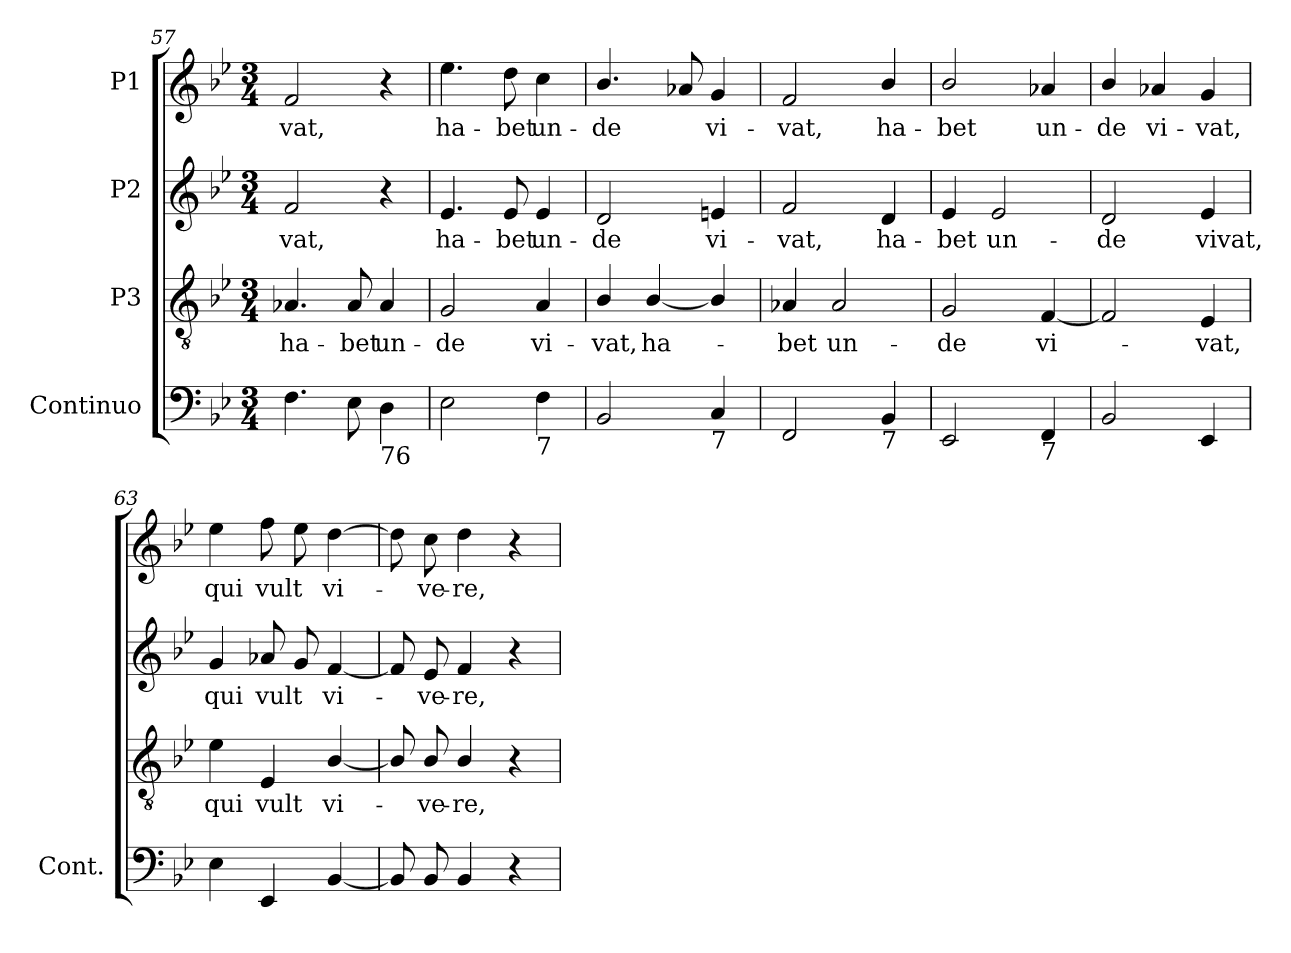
**kern	**kern	**text	**kern	**text	**kern	**text
*part4	*part3	*part3	*part2	*part2	*part1	*part1
*staff4	*staff3	*staff3	*staff2	*staff2	*staff1	*staff1
*I"Continuo	*I"P3	*	*I"P2	*	*I"P1	*
*I'Cont.	*	*	*	*	*	*
*clefF4	*clefGv2	*	*clefG2	*	*clefG2	*
*	*ITrd7c12	*	*	*	*	*
*k[b-e-]	*k[b-e-]	*	*k[b-e-]	*	*k[b-e-]	*
*B-:	*B-:	*	*B-:	*	*B-:	*
*M3/4	*M3/4	*	*M3/4	*	*M3/4	*
=57	=57	=57	=57	=57	=57	=57
!	!	!LO:LY:b:color=#000000	!	!	!	!
!	!	!	!	!LO:LY:b:color=#000000	!	!
!	!	!	!	!	!	!LO:LY:b:color=#000000
4.Fi\	4.AA-Xi/	ha-	2fi/	-vat,	2fi/	-vat,
!	!	!LO:LY:b:color=#000000	!	!	!	!
8E-i\	8AA-i/	-bet	.	.	.	.
!LO:TX:b:t=76	!	!	!	!	!	!
!	!	!LO:LY:b:color=#000000	!	!	!	!
4Di\	4AA-i/	un-	4r	.	4r	.
!!LO:PB:g=z
=58	=58	=58	=58	=58	=58	=58
!	!	!LO:LY:b:color=#000000	!	!	!	!
!	!	!	!	!LO:LY:b:color=#000000	!	!
!	!	!	!	!	!	!LO:LY:b:color=#000000
2E-i\	2GGi/	-de	4.e-i/	ha-	4.ee-i\	ha-
!	!	!	!	!LO:LY:b:color=#000000	!	!
!	!	!	!	!	!	!LO:LY:b:color=#000000
.	.	.	8e-i/	-bet	8ddi\	-bet
!	!	!LO:LY:b:color=#000000	!	!	!	!
!	!	!	!	!LO:LY:b:color=#000000	!	!
!LO:TX:b:t=7	!	!	!	!	!	!
!	!	!	!	!	!	!LO:LY:b:color=#000000
4Fi\	4AAi/	vi-	4e-i/	un-	4cci\	un-
=59	=59	=59	=59	=59	=59	=59
!	!	!LO:LY:b:color=#000000	!	!	!	!
!	!	!	!	!LO:LY:b:color=#000000	!	!
!	!	!	!	!	!	!LO:LY:b:color=#000000
2BB-i/	4BB-i/	-vat,	2di/	-de	4.b-i/	-de
!	!	!LO:LY:b:color=#000000	!	!	!	!
.	[4BB-i/	ha-	.	.	.	.
.	.	.	.	.	8a-Xi/	.
!	!	!	!	!LO:LY:b:color=#000000	!	!
!LO:TX:b:t=7	!	!	!	!	!	!
!	!	!	!	!	!	!LO:LY:b:color=#000000
4Ci/	4BB-i/]	.	4eni/	vi-	4gi/	vi-
=60	=60	=60	=60	=60	=60	=60
!	!	!LO:LY:b:color=#000000	!	!	!	!
!	!	!	!	!LO:LY:b:color=#000000	!	!
!	!	!	!	!	!	!LO:LY:b:color=#000000
2FFi/	4AA-Xi/	-bet	2fi/	-vat,	2fi/	-vat,
!	!	!LO:LY:b:color=#000000	!	!	!	!
.	2AA-i/	un-	.	.	.	.
!	!	!	!	!LO:LY:b:color=#000000	!	!
!LO:TX:b:t=7	!	!	!	!	!	!
!	!	!	!	!	!	!LO:LY:b:color=#000000
4BB-i/	.	.	4di/	ha-	4b-i/	ha-
=61	=61	=61	=61	=61	=61	=61
!	!	!LO:LY:b:color=#000000	!	!	!	!
!	!	!	!	!LO:LY:b:color=#000000	!	!
!	!	!	!	!	!	!LO:LY:b:color=#000000
2EE-i/	2GGi/	-de	4e-i/	-bet	2b-i/	-bet
!	!	!	!	!LO:LY:b:color=#000000	!	!
.	.	.	2e-i/	un-	.	.
!	!	!LO:LY:b:color=#000000	!	!	!	!
!LO:TX:b:t=7	!	!	!	!	!	!
!	!	!	!	!	!	!LO:LY:b:color=#000000
4FFi/	[4FFi/	vi-	.	.	4a-Xi/	un-
=62	=62	=62	=62	=62	=62	=62
!	!	!	!	!LO:LY:b:color=#000000	!	!
!	!	!	!	!	!	!LO:LY:b:color=#000000
2BB-i/	2FFi/]	.	2di/	-de	4b-i/	-de
!	!	!	!	!	!	!LO:LY:b:color=#000000
.	.	.	.	.	4a-Xi/	vi-
!	!	!LO:LY:b:color=#000000	!	!	!	!
!	!	!	!	!LO:LY:b:color=#000000	!	!
!	!	!	!	!	!	!LO:LY:b:color=#000000
4EE-i/	4EE-i/	-vat,	4e-i/	vivat,	4gi/	-vat,
=63	=63	=63	=63	=63	=63	=63
!	!	!LO:LY:b:color=#000000	!	!	!	!
!	!	!	!	!LO:LY:b:color=#000000	!	!
!	!	!	!	!	!	!LO:LY:b:color=#000000
4E-i\	4E-i\	qui	4gi/	qui	4ee-i\	qui
!	!	!LO:LY:b:color=#000000	!	!	!	!
!	!	!	!	!LO:LY:b:color=#000000	!	!
!	!	!	!	!	!	!LO:LY:b:color=#000000
4EE-i/	4EE-i/	vult	8a-Xi/	vult	8ffi\	vult
.	.	.	8gi/	.	8ee-i\	.
!	!	!LO:LY:b:color=#000000	!	!	!	!
!	!	!	!	!LO:LY:b:color=#000000	!	!
!	!	!	!	!	!	!LO:LY:b:color=#000000
[4BB-i/	[4BB-i/	vi-	[4fi/	vi-	[4ddi\	vi-
!!LO:LB:g=z
=64	=64	=64	=64	=64	=64	=64
8BB-i/]	8BB-i/]	.	8fi/]	.	8ddi\]	.
!	!	!LO:LY:b:color=#000000	!	!	!	!
!	!	!	!	!LO:LY:b:color=#000000	!	!
!	!	!	!	!	!	!LO:LY:b:color=#000000
8BB-i/	8BB-i/	-ve-	8e-i/	-ve-	8cci\	-ve-
!	!	!LO:LY:b:color=#000000	!	!	!	!
!	!	!	!	!LO:LY:b:color=#000000	!	!
!	!	!	!	!	!	!LO:LY:b:color=#000000
4BB-i/	4BB-i/	-re,	4fi/	-re,	4ddi\	-re,
4r	4r	.	4r	.	4r	.
=	=	=	=	=	=	=
*-	*-	*-	*-	*-	*-	*-
